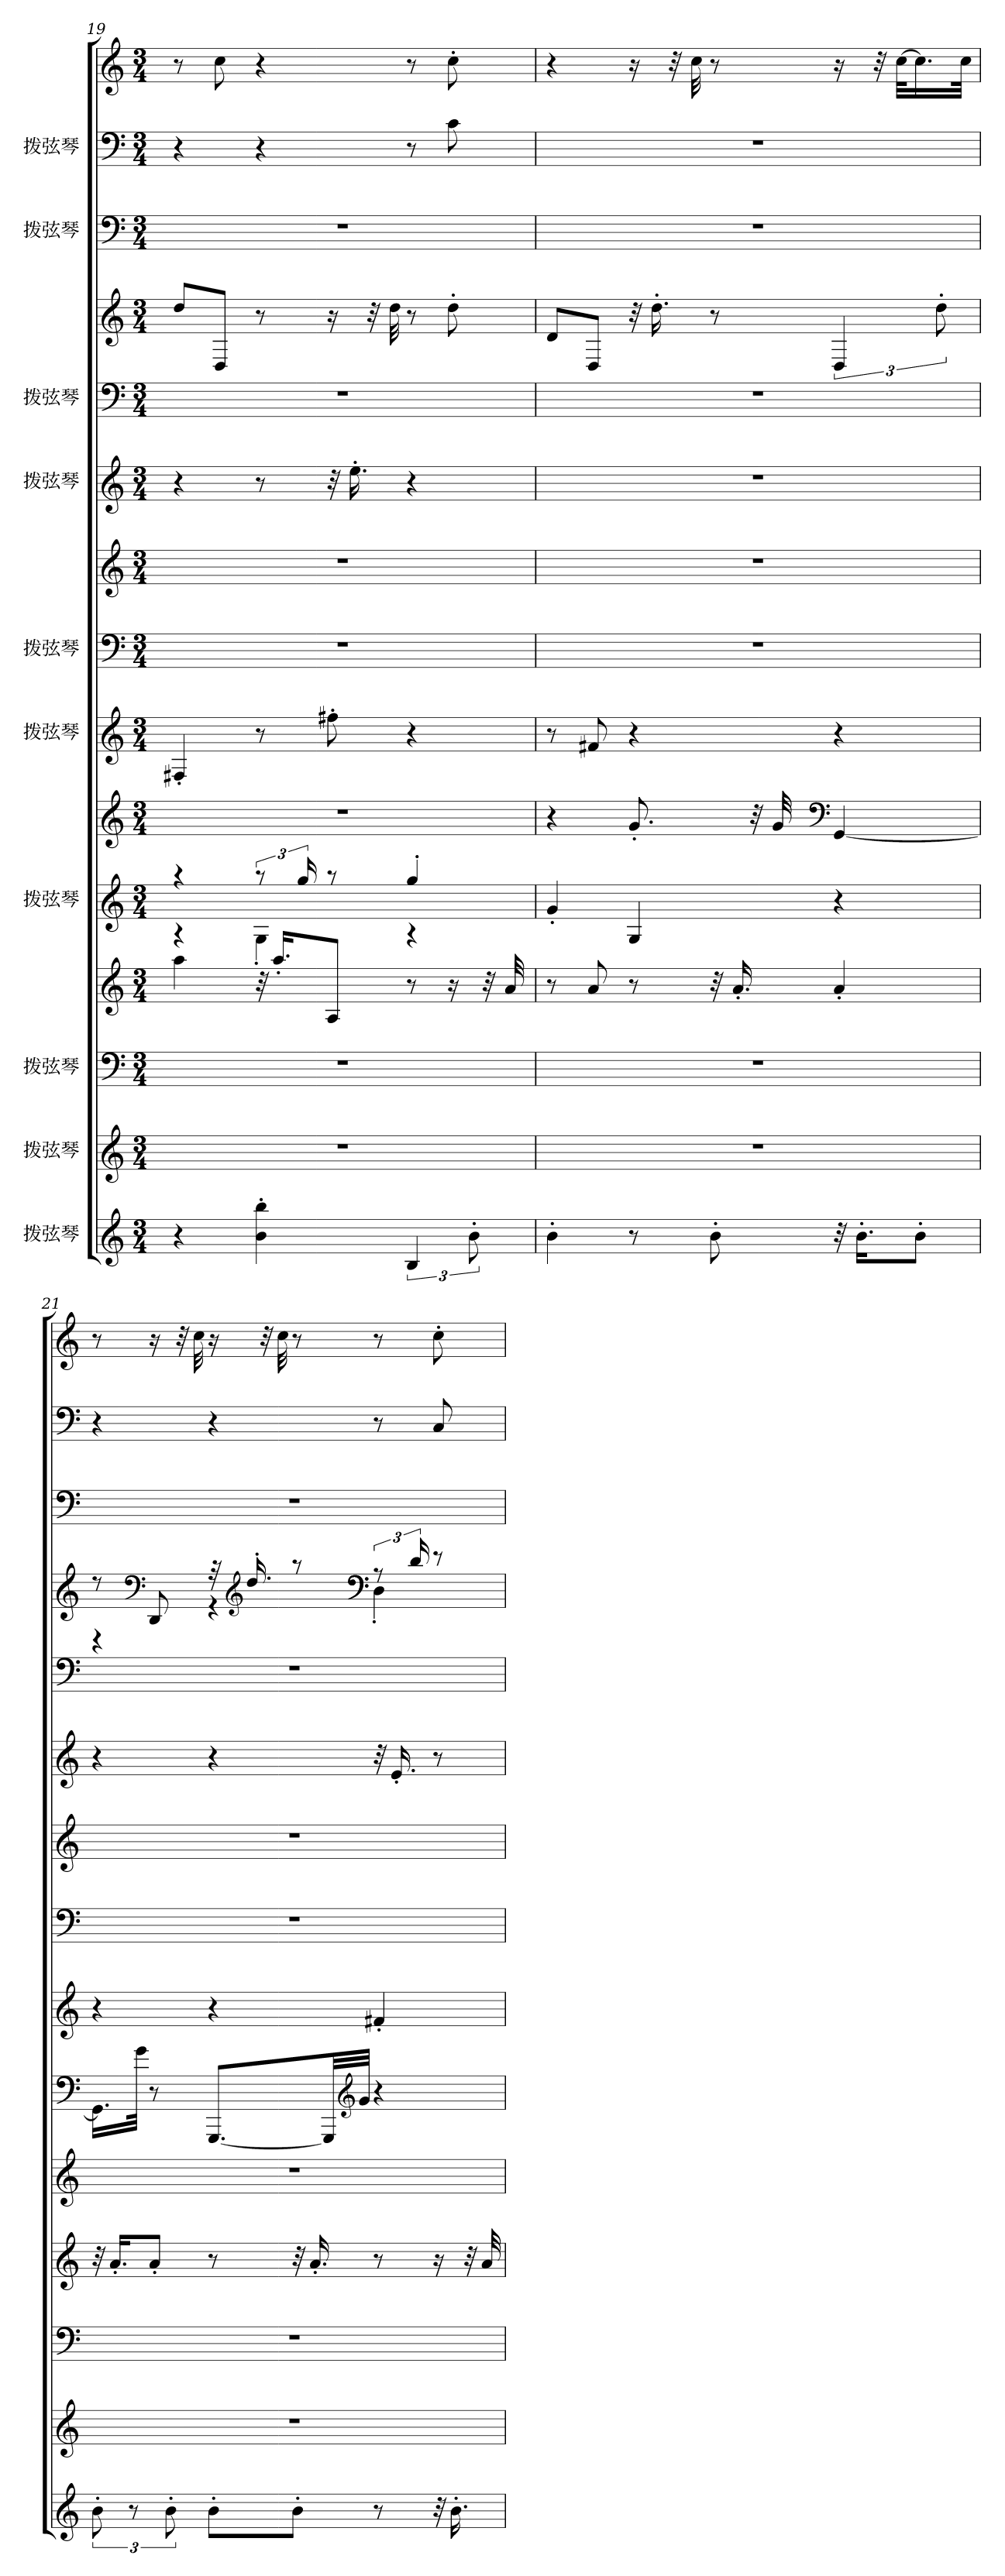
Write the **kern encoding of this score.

**kern	**kern	**kern	**kern	**kern	**kern	**kern	**kern	**kern	**kern	**kern	**kern	**kern	**kern	**kern
*part10	*part9	*part8	*part8	*part7	*part7	*part6	*part5	*part5	*part4	*part3	*part3	*part2	*part1	*part1
*staff15	*staff14	*staff13	*staff12	*staff11	*staff10	*staff9	*staff8	*staff7	*staff6	*staff5	*staff4	*staff3	*staff2	*staff1
*I"拨弦琴	*I"拨弦琴	*I"拨弦琴	*	*I"拨弦琴	*	*I"拨弦琴	*I"拨弦琴	*	*I"拨弦琴	*I"拨弦琴	*	*I"拨弦琴	*I"拨弦琴	*
*clefG2	*clefG2	*clefF4	*clefG2	*clefG2	*clefG2	*clefG2	*clefF4	*clefG2	*clefG2	*clefF4	*clefG2	*clefF4	*clefF4	*clefG2
*k[]	*k[]	*k[]	*k[]	*k[]	*k[]	*k[]	*k[]	*k[]	*k[]	*k[]	*k[]	*k[]	*k[]	*k[]
*M3/4	*M3/4	*M3/4	*M3/4	*M3/4	*M3/4	*M3/4	*M3/4	*M3/4	*M3/4	*M3/4	*M3/4	*M3/4	*M3/4	*M3/4
=19	=19	=19	=19	=19	=19	=19	=19	=19	=19	=19	=19	=19	=19	=19
*	*	*	*	*^	*	*	*	*	*	*	*	*	*	*
4r	2.r	2.r	4aa\	4r	4r	2.r	4F#X'/	2.r	2.r	4r	2.r	8dd/L	2.r	4r	8r
.	.	.	.	.	.	.	.	.	.	.	.	8D/J	.	.	8cc\
4b\' 4bb\'	.	.	32r	12r	4G'\	.	8r	.	.	8r	.	8r	.	4r	4r
.	.	.	16.aa'/KL	.	.	.	.	.	.	.	.	.	.	.	.
.	.	.	.	24gg/	.	.	.	.	.	.	.	.	.	.	.
.	.	.	8A/J	8r	.	.	8ff#X'\	.	.	32r	.	16r	.	.	.
.	.	.	.	.	.	.	.	.	.	16.ee'\	.	.	.	.	.
.	.	.	.	.	.	.	.	.	.	.	.	32r	.	.	.
.	.	.	.	.	.	.	.	.	.	.	.	32dd\	.	.	.
6B/	.	.	8r	4gg'/	4r	.	4r	.	.	4r	.	8r	.	8r	8r
.	.	.	16r	.	.	.	.	.	.	.	.	8dd'\	.	8c\	8cc'\
12b'\	.	.	.	.	.	.	.	.	.	.	.	.	.	.	.
.	.	.	32r	.	.	.	.	.	.	.	.	.	.	.	.
.	.	.	32a/	.	.	.	.	.	.	.	.	.	.	.	.
*	*	*	*	*v	*v	*	*	*	*	*	*	*	*	*	*
!!LO:PB:g=z
=20	=20	=20	=20	=20	=20	=20	=20	=20	=20	=20	=20	=20	=20	=20
4b'\	2.r	2.r	8r	4g'/	4r	8r	2.r	2.r	2.r	2.r	8d/L	2.r	2.r	4r
.	.	.	8a/	.	.	8f#X/	.	.	.	.	8D/J	.	.	.
8r	.	.	8r	4G/	8.g'/	4r	.	.	.	.	32r	.	.	16r
.	.	.	.	.	.	.	.	.	.	.	16.dd'\	.	.	.
.	.	.	.	.	.	.	.	.	.	.	.	.	.	32r
.	.	.	.	.	.	.	.	.	.	.	.	.	.	32cc\
8b'\	.	.	32r	.	.	.	.	.	.	.	8r	.	.	8r
.	.	.	16.a'/	.	.	.	.	.	.	.	.	.	.	.
.	.	.	.	.	32r	.	.	.	.	.	.	.	.	.
.	.	.	.	.	32g/	.	.	.	.	.	.	.	.	.
*	*	*	*	*	*clefF4	*	*	*	*	*	*	*	*	*
32r	.	.	4a'/	4r	[4GG/	4r	.	.	.	.	6D/	.	.	16r
16.b'\KL	.	.	.	.	.	.	.	.	.	.	.	.	.	.
.	.	.	.	.	.	.	.	.	.	.	.	.	.	32r
.	.	.	.	.	.	.	.	.	.	.	.	.	.	[32cc\KLL
8b'\J	.	.	.	.	.	.	.	.	.	.	.	.	.	16.cc\]
.	.	.	.	.	.	.	.	.	.	.	12dd'\	.	.	.
.	.	.	.	.	.	.	.	.	.	.	.	.	.	32cc\JJk
=21	=21	=21	=21	=21	=21	=21	=21	=21	=21	=21	=21	=21	=21	=21
*	*	*	*	*	*	*	*	*	*	*	*^	*	*	*
12b'\	2.r	2.r	32r	2.r	16.GG\LL]	4r	2.r	2.r	4r	2.r	8r	4r	2.r	4r	8r
.	.	.	16.a'/KL	.	.	.	.	.	.	.	.	.	.	.	.
12r	.	.	.	.	.	.	.	.	.	.	.	.	.	.	.
.	.	.	.	.	32g\JJk	.	.	.	.	.	.	.	.	.	.
*	*	*	*	*	*	*	*	*	*	*	*clefF4	*	*	*	*
.	.	.	8a'/J	.	8r	.	.	.	.	.	8DD/	.	.	.	16r
12b'\	.	.	.	.	.	.	.	.	.	.	.	.	.	.	.
.	.	.	.	.	.	.	.	.	.	.	.	.	.	.	32r
.	.	.	.	.	.	.	.	.	.	.	.	.	.	.	32cc\
8b'\L	.	.	8r	.	[8.GGG/L	4r	.	.	4r	.	32r	4r	.	4r	16r
*	*	*	*	*	*	*	*	*	*	*	*clefG2	*	*	*	*
.	.	.	.	.	.	.	.	.	.	.	16.dd'/	.	.	.	.
.	.	.	.	.	.	.	.	.	.	.	.	.	.	.	32r
.	.	.	.	.	.	.	.	.	.	.	.	.	.	.	32cc\
8b'\J	.	.	32r	.	.	.	.	.	.	.	8r	.	.	.	8r
.	.	.	16.a'/	.	.	.	.	.	.	.	.	.	.	.	.
.	.	.	.	.	32GGG/LL]	.	.	.	.	.	.	.	.	.	.
*	*	*	*	*	*clefG2	*	*	*	*	*	*	*	*	*	*
.	.	.	.	.	32g/JJJ	.	.	.	.	.	.	.	.	.	.
*	*	*	*	*	*	*	*	*	*	*	*clefF4	*	*	*	*
8r	.	.	8r	.	4r	4f#X'/	.	.	32r	.	12r	4D'\	.	8r	8r
.	.	.	.	.	.	.	.	.	16.e'/	.	.	.	.	.	.
.	.	.	.	.	.	.	.	.	.	.	24d/	.	.	.	.
32r	.	.	16r	.	.	.	.	.	8r	.	8r	.	.	8C/	8cc'\
16.b'\	.	.	.	.	.	.	.	.	.	.	.	.	.	.	.
.	.	.	32r	.	.	.	.	.	.	.	.	.	.	.	.
.	.	.	32a/	.	.	.	.	.	.	.	.	.	.	.	.
*	*	*	*	*	*	*	*	*	*	*	*v	*v	*	*	*
=	=	=	=	=	=	=	=	=	=	=	=	=	=	=
*-	*-	*-	*-	*-	*-	*-	*-	*-	*-	*-	*-	*-	*-	*-
